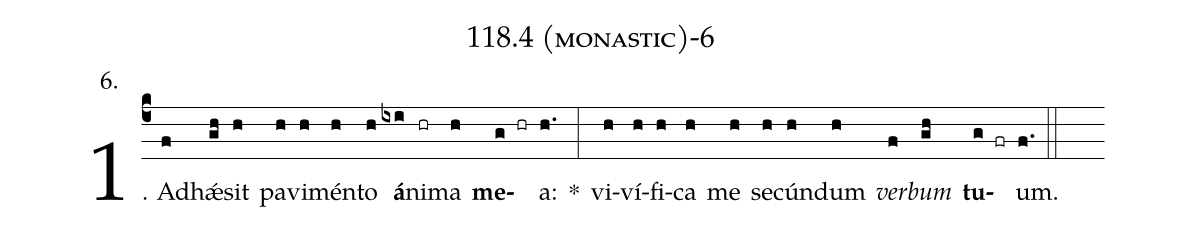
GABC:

name: 118.4 (monastic)-6;
annotation: 6.;
%%
(c4)1. Ad(f)hǽ(gh)sit(h) pa(h)vi(h)mén(h)to(h) <b>á</b>(ixi)ni(hr)ma(h) <b>me</b>(g hr)a:(h.) *(:) vi(h)ví(h)fi(h)ca(h) me(h) se(h)cún(h)dum(h) <i>ver</i>(f)<i>bum</i>(gh) <b>tu</b>(g fr)um.(f.) (::)
